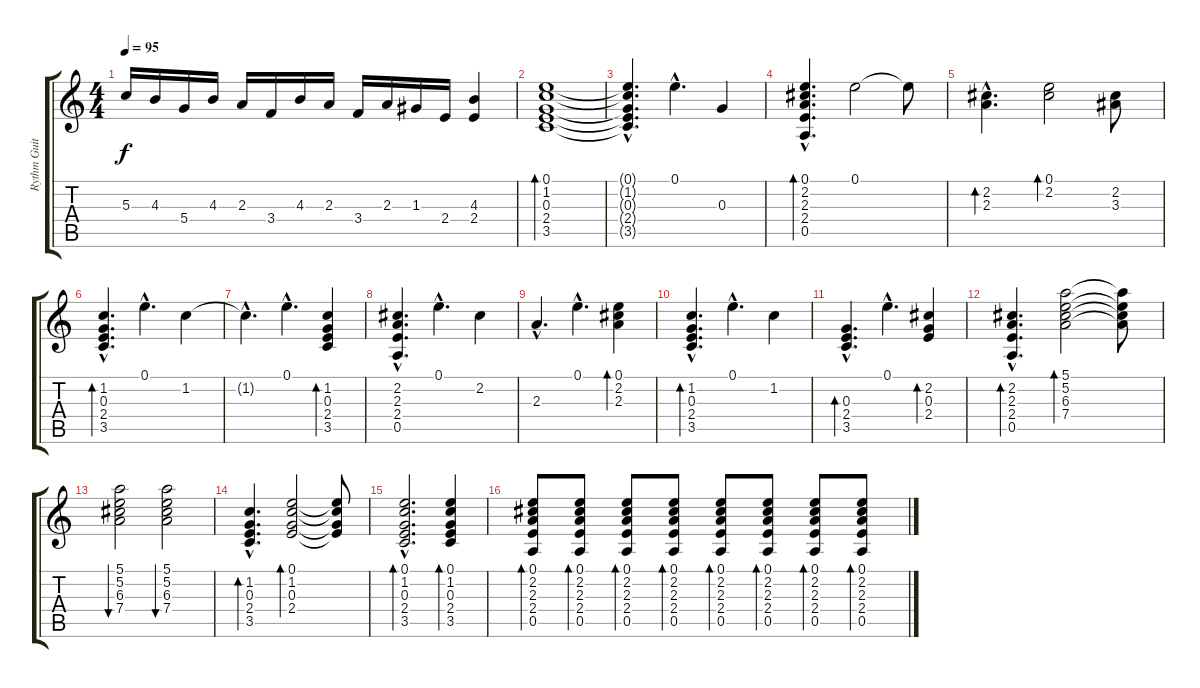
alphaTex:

\track ("Rythm Guitar I" "Rythm Guit") {instrument acousticguitarsteel}
\staff {score tabs}
\tuning (E4 B3 G3 D3 A2 E2) {hide}
\ts (4 4)
\tempo 95
\clef g2
\ks c
5.3.16{dy f} 4.3.16 5.4.16 4.3.16 2.3.16 3.4.16 4.3.16 2.3.16 3.4.16 2.3.16 1.3.16 2.4.16 (4.3 2.4).4 |
(0.1 1.2 0.3 2.4 3.5).1{bd 240 instrument acousticguitarsteel} |
(0.1{hac t} 1.2{hac t} 0.3{hac t} 2.4{hac t} 3.5{hac t}).4{d} 0.1{hac}.4{d} 0.3.4 |
(0.1{hac} 2.2{hac} 2.3{hac} 2.4{hac} 0.5{hac}).4{d bd 240} 0.1.2 0.1{t}.8 |
(2.2{hac} 2.3{hac}).4{d bd 120} (0.1 2.2).2{bd 120} (2.2 3.3).8 |
(1.2{hac} 0.3{hac} 2.4{hac} 3.5{hac}).4{d bd 120} 0.1{hac}.4{d} 1.2.4 |
1.2{hac t}.4{d} 0.1{hac}.4{d} (1.2 0.3 2.4 3.5).4{bd 30} |
(2.2{hac} 2.3{hac} 2.4{hac} 0.5{hac}).4{d} 0.1{hac}.4{d} 2.2.4 |
2.3{hac}.4{d} 0.1{hac}.4{d} (0.1 2.2 2.3).4{bd 30} |
(1.2{hac} 0.3{hac} 2.4{hac} 3.5{hac}).4{d bd 120} 0.1{hac}.4{d} 1.2.4 |
(0.3{hac} 2.4{hac} 3.5{hac}).4{d bd 30} 0.1{hac}.4{d} (2.2 0.3 2.4).4{bd 30} |
(2.2{hac} 2.3{hac} 2.4{hac} 0.5{hac}).4{d bd 120} (5.1 5.2 6.3 7.4).2{bd 120} (5.1{t} 5.2{t} 6.3{t} 7.4{t}).8 |
(5.1 5.2 6.3 7.4).2{bu 240} (5.1 5.2 6.3 7.4).2{bu 240} |
(1.2{hac} 0.3{hac} 2.4{hac} 3.5{hac}).4{d bd 120} (0.1 1.2 0.3 2.4).2{bd 120} (0.1{t} 1.2{t} 0.3{t} 2.4{t}).8 |
(0.1{hac} 1.2{hac} 0.3{hac} 2.4{hac} 3.5{hac}).2{d bd 120} (0.1 1.2 0.3 2.4 3.5).4{bd 60} |
(0.1 2.2 2.3 2.4 0.5).8{bd 30} (0.1 2.2 2.3 2.4 0.5).8{bd 30} (0.1 2.2 2.3 2.4 0.5).8{bd 30} (0.1 2.2 2.3 2.4 0.5).8{bd 30} (0.1 2.2 2.3 2.4 0.5).8{bd 30} (0.1 2.2 2.3 2.4 0.5).8{bd 30} (0.1 2.2 2.3 2.4 0.5).8{bd 30} (0.1 2.2 2.3 2.4 0.5).8{bd 30}
